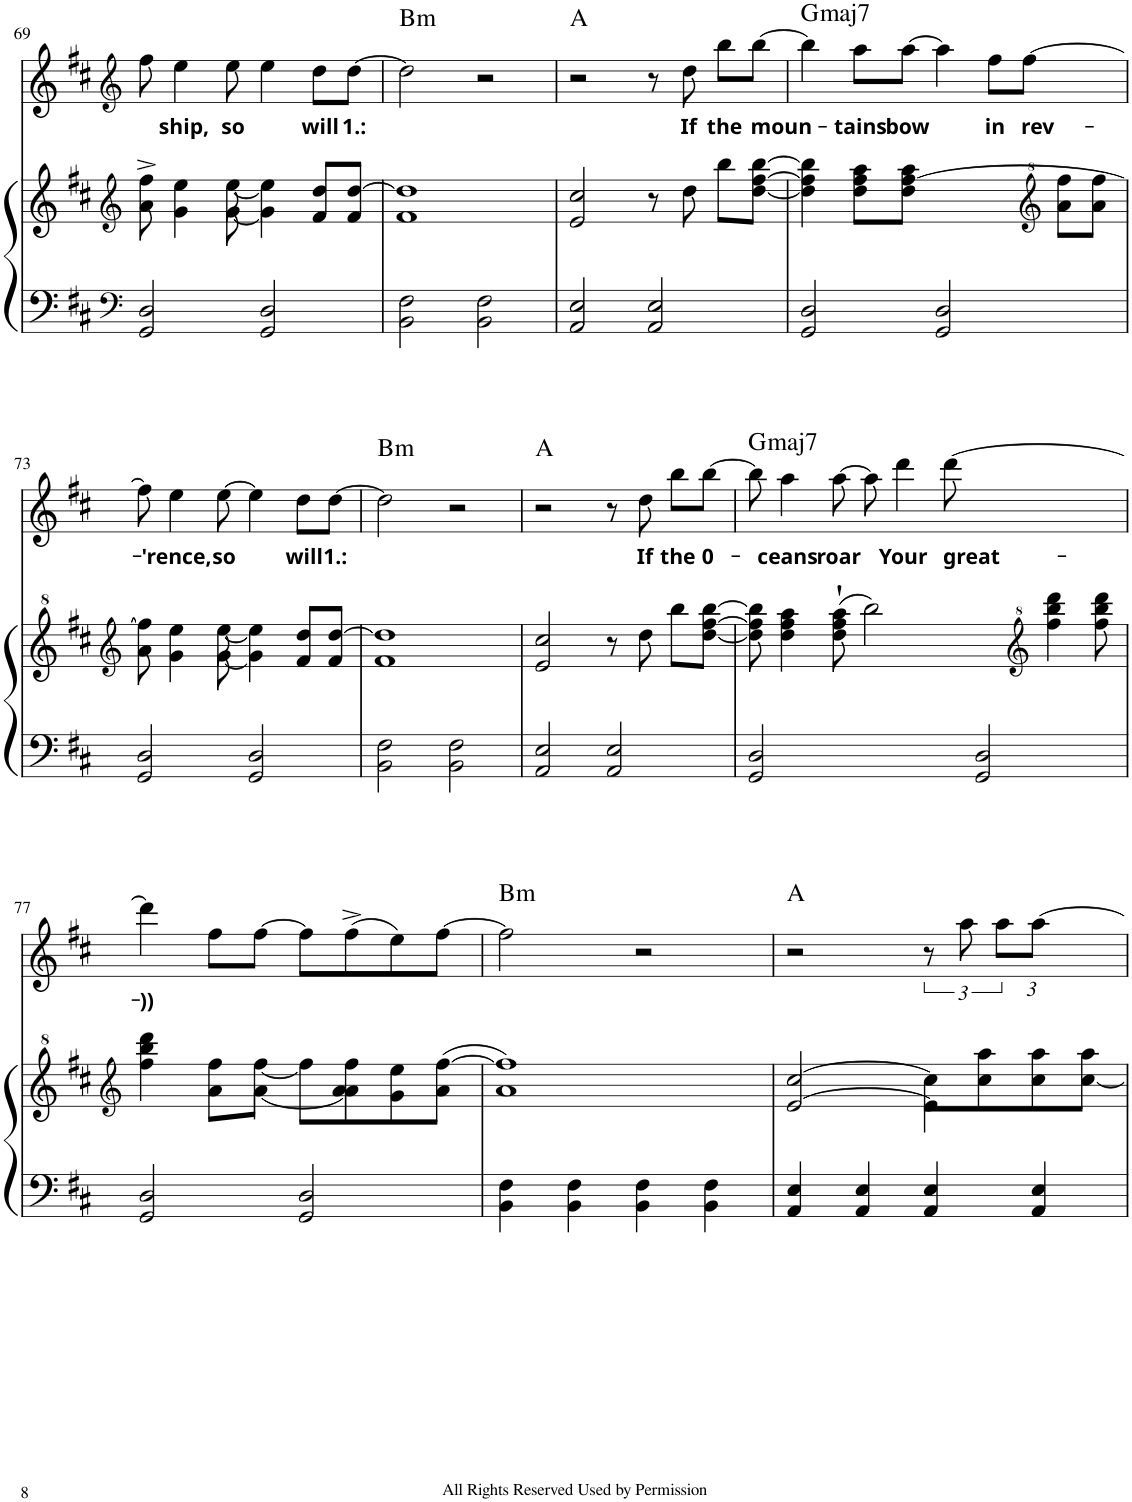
**kern	**kern	**kern	**text	**harte
*part2	*part2	*part1	*part1	*part1
*staff3	*staff2	*staff1	*staff1	*
!!LO:PB:g=z
*clefF4	*clefG2	*clefG2	*	*
*k[f#c#]	*k[f#c#]	*k[f#c#]	*	*
*M2/2	*M2/2	*M4/4	*	*
=69	=69	=69	=69	=69
*	*^	*	*	*
2GG/ 2D/	8a\^ 8ff#\^	4.ryy	8ff#\	.	.
!	!	!	!	!LO:LY:b	!
.	4g\ 4ee\	.	4ee\	-ship,	.
!	!	!	!	!LO:LY:b	!
.	[8ee\	[8g\	8ee\	so	.
2GG/ 2D/	4ee\]	4g\]	4ee\	.	.
!	!	!	!	!LO:LY:b	!
.	8f#/ 8dd/L	4ryy	8dd\L	will	.
!	!	!	!	!LO:LY:b	!
.	8f#/ [8dd/J	.	[8dd\J	1.:	.
=70	=70	=70	=70	=70	=70
!	!	!	!	!	!LO:H:kt=m
2BB\ 2F#\	1dd]	1f#	2dd\]	.	B:min
2BB\ 2F#\	.	.	2r	.	.
*	*v	*v	*	*	*
=71	=71	=71	=71	=71
2AA/ 2E/	2e/ 2cc#/	2r	.	A:maj
2AA/ 2E/	8r	8r	.	.
!	!	!	!LO:LY:b	!
.	8dd\	8dd\	If	.
!	!	!	!LO:LY:b	!
.	8bb\L	8bb\L	the	.
!	!	!	!LO:LY:b	!
.	[8dd\ [8ff#\ [8bb\J	[8bb\J	moun-	.
=72	=72	=72	=72	=72
*^	*	*	*	*
!	!	!	!	!	!LO:H:kt=maj7
2ryy	2GG/ 2D/	4dd\] 4ff#\] 4bb\]	4bb\]	.	G:maj7
!	!	!	!	!LO:LY:b	!
.	.	8dd\ 8ff#\ 8aa\L	8aa\L	-tains	.
!	!	!	!	!LO:LY:b	!
.	.	8dd\ [8ff#\ 8aa\J	[8aa\J	bow	.
2GG/ 2D/	2ryy	2ryy	4aa\]	.	.
!	!	!	!	!LO:LY:b	!
.	.	.	8ff#\L	in	.
!	!	!	!	!LO:LY:b	!
.	.	.	[8ff#\J	rev-	.
*	*	*clefG^2	*	*	*
4ryy	4ryy	8aa\ 8fff#\L	4ryy	.	.
.	.	8aa\ 8fff#\J	.	.	.
*v	*v	*	*	*	*
!!LO:LB:g=z
=73	=73	=73	=73	=73
*	*clefG2	*	*	*
*	*^	*	*	*
2GG/ 2D/	8a\ 8ff#\]	4.ryy	8ff#\]	.	.
!	!	!	!	!LO:LY:b	!
.	4g\ 4ee\	.	4ee\	-'rence,	.
!	!	!	!	!LO:LY:b	!
.	[8ee\	[8g\	[8ee\	so	.
4ryy	4ee\]	4g\]	4ee\]	.	.
!	!	!	!	!LO:LY:b	!
2GG/ 2D/	8f#/ 8dd/L	4ryy	8dd\L	will	.
!	!	!	!	!LO:LY:b	!
.	8f#/ [8dd/J	.	[8dd\J	1.:	.
.	4ryy	4ryy	4ryy	.	.
=74	=74	=74	=74	=74	=74
!	!	!	!	!	!LO:H:kt=m
2BB\ 2F#\	1dd]	1f#	2dd\]	.	B:min
2BB\ 2F#\	.	.	2r	.	.
*	*v	*v	*	*	*
=75	=75	=75	=75	=75
2AA/ 2E/	2e/ 2cc#/	2r	.	A:maj
2AA/ 2E/	8r	8r	.	.
!	!	!	!LO:LY:b	!
.	8dd\	8dd\	If	.
!	!	!	!LO:LY:b	!
.	8bb\L	8bb\L	the	.
!	!	!	!LO:LY:b	!
.	[8dd\ [8ff#\ [8bb\J	[8bb\J	0-	.
=76	=76	=76	=76	=76
*^	*	*	*	*
!	!	!	!	!	!LO:H:kt=maj7
1ryy	2GG/ 2D/	8dd\] 8ff#\] 8bb\]	8bb\]	.	G:maj7
!	!	!	!	!LO:LY:b	!
.	.	4dd\ 4ff#\ 4aa\	4aa\	-ceans	.
!	!	!	!	!LO:LY:b	!
.	.	(8dd\` 8ff#\` 8aa\`	[8aa\	roar	.
.	2ryy	2bb\)	8aa\]	.	.
!	!	!	!	!LO:LY:b	!
.	.	.	4ddd\	Your	.
!	!	!	!	!LO:LY:b	!
.	.	.	[8ddd\	great-	.
2GG/ 2D/	2ryy	2ryy	2..ryy	.	.
*	*	*clefG^2	*	*	*
4.ryy	4.ryy	4fff#\ 4bbb\ 4dddd\	.	.	.
.	.	8fff#\ 8bbb\ 8dddd\	.	.	.
*v	*v	*	*	*	*
!!LO:LB:g=z
=77	=77	=77	=77	=77
*	*clefG2	*	*	*
*	*^	*	*	*
!	!	!	!	!LO:LY:b	!
2GG/ 2D/	4ff#\ 4bb\ 4ddd\	4.ryy	4ddd\]	))	.
.	8a\ 8ff#\L	.	8ff#\L	.	.
.	[8ff#\J	[4a\	[8ff#\J	.	.
2ryy	8ff#\L]	.	8ff#\L]	.	.
.	8a\ 8ff#\	4a\]	(8ff#^\	.	.
.	8g\ 8ee\	.	8ee\)	.	.
.	(8a\ [8ff#\J	2ryy	[8ff#\J	.	.
2GG/ 2D/	2ryy	.	2ryy	.	.
.	.	8ryy	.	.	.
=78	=78	=78	=78	=78	=78
!	!	!	!	!	!LO:H:kt=m
4BB\ 4F#\	1ff#])	1a	2ff#\]	.	B:min
4BB\ 4F#\	.	.	.	.	.
4BB\ 4F#\	.	.	2r	.	.
4BB\ 4F#\	.	.	.	.	.
=79	=79	=79	=79	=79	=79
*^	*	*	*	*	*
4AA/ 4E/	2.ryy	[2cc#/	[2e/	2r	.	A:maj
4AA/ 4E/	.	.	.	.	.	.
4AA/ 4E/	.	8cc#\L]	4e\]	12r	.	.
.	.	.	.	12aa\	.	.
.	.	8cc#\ 8aa\	.	.	.	.
.	.	.	.	12aa\L	.	.
4AA/ 4E/	4ryy	8cc#\ 8aa\	4ryy	[12aa\J	.	.
!	!	!	!	!LO:N:vis=8.	!	!
.	.	.	.	6ryy	.	.
.	.	[8cc#\ 8aa\J	.	.	.	.
*v	*v	*	*	*	*	*
*	*v	*v	*	*	*
=	=	=	=	=
*-	*-	*-	*-	*-
